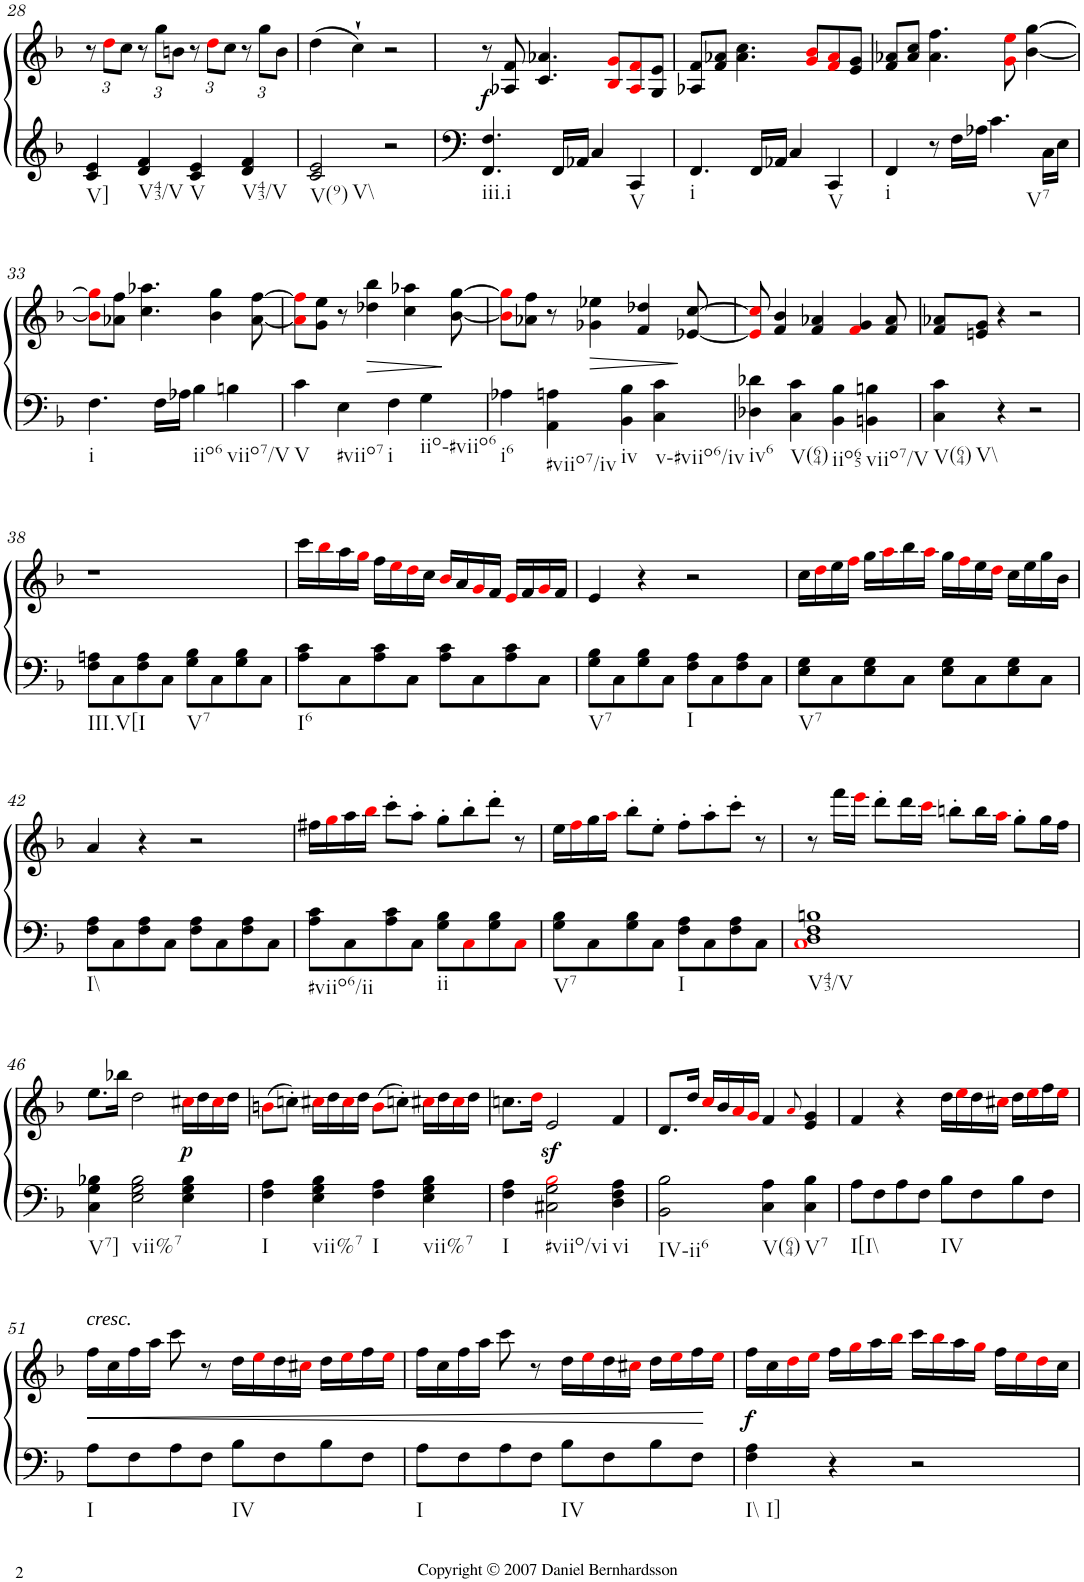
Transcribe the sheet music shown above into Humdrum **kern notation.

**kern	**kern	**dynam
*part1	*part1	*part1
*staff2	*staff1	*staff1/2
*I"Piano	*	*
*I'Pno.	*	*
!!LO:PB:g=z
*clefG2	*clefG2	*
*k[b-]	*k[b-]	*
*F:	*F:	*
*M4/4	*M4/4	*
*met(c)	*met(c)	*
*	*Xbrackettup	*
=28	=28	=28
!LO:TX:b:t=V]	!	!
4c/ 4e/	12r	.
.	12ddi\L	.
.	12cc\J	.
!LO:TX:b:t=V43/V	!	!
4d/ 4f/	12r	.
.	12gg\L	.
.	12bn\J	.
!LO:TX:b:t=V	!	!
4c/ 4e/	12r	.
.	12ddi\L	.
.	12cc\J	.
!LO:TX:b:t=V43/V	!	!
4d/ 4f/	12r	.
.	12gg\L	.
.	12b\J	.
=29	=29	=29
!LO:TX:b:t=V(9)	!	!
!LO:TX:b:t=V\\	!	!
2c/ 2e/	(4dd\	.
.	4cc`\)	.
2r	2r	.
=30	=30	=30
!LO:TX:b:t=iii.i	!	!
!	!	!LO:DY:b
4.FF/ 4.F/	8r	f
.	8A-X/ 8f/	.
.	4.c/ 4.a-X/	.
16FF/LL	.	.
16AA-X/JJ	.	.
4C/	.	.
.	8B-i/ 8gi/L	.
!LO:TX:b:t=V	!	!
4CC/	8A-i/ 8fi/	.
.	8G/ 8e/J	.
=31	=31	=31
!LO:TX:b:t=i	!	!
4.FF/	8A-X/ 8f/L	.
.	8f/ 8a-X/J	.
.	4.a-\ 4.cc\	.
16FF/LL	.	.
16AA-X/JJ	.	.
4C/	.	.
.	8gi/ 8b-i/L	.
!LO:TX:b:t=V	!	!
4CC/	8fi/ 8a-i/	.
.	8e/ 8g/J	.
=32	=32	=32
!LO:TX:b:t=i	!	!
4FF/	8f/ 8a-X/L	.
.	8a-/ 8cc/J	.
8r	4.a-\ 4.ff\	.
16F\LL	.	.
16A-X\JJ	.	.
!LO:TX:b:t=V7	!	!
4.c\	.	.
.	8gi\ 8eei\	.
.	[<4b-\ [>4gg\	.
16C\LL	.	.
16E\JJ	.	.
!!LO:LB:g=z
=33	=33	=33
!LO:TX:b:t=i	!	!
4.F\	8b-i\] 8ggi\]L	.
.	8a-X\ 8ff\J	.
.	4.cc\ 4.aa-X\	.
16F\LL	.	.
16A-X\JJ	.	.
!LO:TX:b:t=iio6	!	!
4B-\	.	.
.	4b-\ 4gg\	.
!LO:TX:b:t=viio7/V	!	!
4Bn\	.	.
.	[<8a-\ [>8ff\	.
=34	=34	=34
!LO:TX:b:t=V	!	!
4c\	8a-i\] 8ffi\]L	.
.	8g\ 8ee\J	.
!LO:TX:b:t=#viio7	!	!
4E\	8r	.
!	!	!LO:HP:b
.	4dd-X\ 4bb-\	>
!LO:TX:b:t=i	!	!
4F\	.	.
.	4cc\ 4aa-X\	.
!LO:TX:b:t=iio-#viio6	!	!
4G\	.	.
.	[<8b-\ [>8gg\	]
=35	=35	=35
!LO:TX:b:t=i6	!	!
4A-X\	8b-i\] 8ggi\]L	.
.	8a-X\ 8ff\J	.
!LO:TX:b:t=#viio7/iv	!	!
4AA\ 4An\	8r	.
!	!	!LO:HP:b
.	4g-X\ 4ee-X\	>
!LO:TX:b:t=iv	!	!
4BB-\ 4B-\	.	.
.	4f/ 4dd-X/	.
!LO:TX:b:t=v-#viio6/iv	!	!
4C\ 4c\	.	.
.	[<8e-X/ [>8cc/	]
=36	=36	=36
!LO:TX:b:t=iv6	!	!
4D-X\ 4d-X\	8e-i/] 8cci/]	.
.	4f/ 4b-/	.
!LO:TX:b:t=V(64)	!	!
4C\ 4c\	.	.
.	4f/ 4a-X/	.
!LO:TX:b:t=iio65	!	!
4BB-\ 4B-\	.	.
.	4fi/ 4g/	.
!LO:TX:b:t=viio7/V	!	!
4BBn\ 4Bn\	.	.
.	8f/ 8a-/	.
=37	=37	=37
!LO:TX:b:t=V(64)	!	!
!LO:TX:b:t=V\\	!	!
4C\ 4c\	8f/ 8a-X/L	.
.	8en/ 8g/J	.
4r	4r	.
2r	2r	.
!!LO:LB:g=z
=38	=38	=38
!LO:TX:b:t=III.V[I	!	!
8F\ 8An\L	1r	.
8C\	.	.
8F\ 8A\	.	.
8C\J	.	.
!LO:TX:b:t=V7	!	!
8G\ 8B-\L	.	.
8C\	.	.
8G\ 8B-\	.	.
8C\J	.	.
=39	=39	=39
!LO:TX:b:t=I6	!	!
8A\ 8c\L	16ccc\LL	.
.	16bb-i\	.
8C\	16aa\	.
.	16ggi\JJ	.
8A\ 8c\	16ff\LL	.
.	16eei\	.
8C\J	16ddi\	.
.	16cc\JJ	.
8A\ 8c\L	16b-i/LL	.
.	16a/	.
8C\	16gi/	.
.	16f/JJ	.
8A\ 8c\	16ei/LL	.
.	16f/	.
8C\J	16gi/	.
.	16f/JJ	.
=40	=40	=40
!LO:TX:b:t=V7	!	!
8G\ 8B-\L	4e/	.
8C\	.	.
8G\ 8B-\	4r	.
8C\J	.	.
!LO:TX:b:t=I	!	!
8F\ 8A\L	2r	.
8C\	.	.
8F\ 8A\	.	.
8C\J	.	.
=41	=41	=41
!LO:TX:b:t=V7	!	!
8E\ 8G\L	16cc\LL	.
.	16ddi\	.
8C\	16ee\	.
.	16ffi\JJ	.
8E\ 8G\	16gg\LL	.
.	16aai\	.
8C\J	16bb-\	.
.	16aai\JJ	.
8E\ 8G\L	16gg\LL	.
.	16ffi\	.
8C\	16ee\	.
.	16ddi\JJ	.
8E\ 8G\	16cc\LL	.
.	16ee\	.
8C\J	16gg\	.
.	16b-\JJ	.
!!LO:LB:g=z
=42	=42	=42
!LO:TX:b:t=I\\	!	!
8F\ 8A\L	4a/	.
8C\	.	.
8F\ 8A\	4r	.
8C\J	.	.
8F\ 8A\L	2r	.
8C\	.	.
8F\ 8A\	.	.
8C\J	.	.
=43	=43	=43
!LO:TX:b:t=#viio6/ii	!	!
8A\ 8c\L	16ff#X\LL	.
.	16ggi\	.
8C\	16aa\	.
.	16bb-i\JJ	.
8A\ 8c\	8ccc'\L	.
8C\J	8aa'\J	.
!LO:TX:b:t=ii	!	!
8G\ 8B-\L	8gg'\L	.
8Ci\	8bb-'\	.
8G\ 8B-\	8ddd'\J	.
8Ci\J	8r	.
=44	=44	=44
!LO:TX:b:t=V7	!	!
8G\ 8B-\L	16ee\LL	.
.	16ffi\	.
8C\	16gg\	.
.	16aai\JJ	.
8G\ 8B-\	8bb-'\L	.
8C\J	8ee'\J	.
!LO:TX:b:t=I	!	!
8F\ 8A\L	8ff'\L	.
8C\	8aa'\	.
8F\ 8A\	8ccc'\J	.
8C\J	8r	.
=45	=45	=45
!LO:TX:b:t=V43/V	!	!
1Ci 1D 1F 1Bn	8r	.
.	16fff\LL	.
.	16eeei\JJ	.
.	8ddd'\L	.
.	16ddd\L	.
.	16ccci\JJ	.
.	8bbn'\L	.
.	16bb\L	.
.	16aai\JJ	.
.	8gg'\L	.
.	16gg\L	.
.	16ff\JJ	.
!!LO:LB:g=z
=46	=46	=46
!LO:TX:b:t=V7]	!	!
4C\ 4G\ 4B-X\	8.ee\L	.
.	16bb-X\Jk	.
!LO:TX:b:t=vii%7	!	!
2E\ 2G\ 2B-\	2dd\	.
!	!	!LO:DY:b
4E\ 4G\ 4B-\	16cc#Xi\LL	p
.	16dd\	.
.	16cc#i\	.
.	16dd\JJ	.
=47	=47	=47
!LO:TX:b:t=I	!	!
4F\ 4A\	(8bni\L	.
.	8ccn'\J)	.
!LO:TX:b:t=vii%7	!	!
4E\ 4G\ 4B-\	16cc#Xi\LL	.
.	16dd\	.
.	16cc#i\	.
.	16dd\JJ	.
!LO:TX:b:t=I	!	!
4F\ 4A\	(8bi\L	.
.	8ccn'\J)	.
!LO:TX:b:t=vii%7	!	!
4E\ 4G\ 4B-\	16cc#Xi\LL	.
.	16dd\	.
.	16cc#i\	.
.	16dd\JJ	.
=48	=48	=48
!LO:TX:b:t=I	!	!
4F\ 4A\	8.ccn\L	.
.	16ddi\Jk	.
!LO:TX:b:t=#viio/vi	!	!
2C#X\ 2G\ 2B-i\	2ez</	.
!LO:TX:b:t=vi	!	!
4D\ 4F\ 4A\	4f/	.
=49	=49	=49
!LO:TX:b:t=IV-ii6	!	!
2BB-\ 2B-\	8.d/L	.
.	16dd/Jk	.
.	16cci/LL	.
.	16b-/	.
.	16ai/	.
.	16gi/JJ	.
!LO:TX:b:t=V(64)	!	!
4C\ 4A\	4f/	.
.	8qai/	.
!LO:TX:b:t=V7	!	!
4C\ 4B-\	4e/ 4g/	.
=50	=50	=50
!LO:TX:b:t=I[I\\	!	!
8A\L	4f/	.
8F\	.	.
8A\	4r	.
8F\J	.	.
!LO:TX:b:t=IV	!	!
8B-\L	16dd\LL	.
.	16eei\	.
8F\	16dd\	.
.	16cc#Xi\JJ	.
8B-\	16dd\LL	.
.	16eei\	.
8F\J	16ff\	.
.	16eei\JJ	.
!!LO:LB:g=z
=51	=51	=51
!	!LO:TX:a:i:t=cresc.	!
!LO:TX:b:t=I	!	!
!	!	!LO:HP:b
8A\L	16ff\LL	<
.	16cc\	.
8F\	16ff\	.
.	16aa\JJ	.
8A\	8ccc\	.
8F\J	8r	.
!LO:TX:b:t=IV	!	!
8B-\L	16dd\LL	.
.	16eei\	.
8F\	16dd\	.
.	16cc#Xi\JJ	.
8B-\	16dd\LL	.
.	16eei\	.
8F\J	16ff\	.
.	16eei\JJ	.
=52	=52	=52
!LO:TX:b:t=I	!	!
8A\L	16ff\LL	.
.	16cc\	.
8F\	16ff\	.
.	16aa\JJ	.
8A\	8ccc\	.
8F\J	8r	.
!LO:TX:b:t=IV	!	!
8B-\L	16dd\LL	.
.	16eei\	.
8F\	16dd\	.
.	16cc#Xi\JJ	.
8B-\	16dd\LL	.
.	16eei\	.
8F\J	16ff\	.
.	16eei\JJ	[
=53	=53	=53
!LO:TX:b:t=I\\	!	!
!LO:TX:b:t=I]	!	!
!	!	!LO:DY:b
4F\ 4A\	16ff\LL	f
.	16cc\	.
.	16ddi\	.
.	16eei\JJ	.
4r	16ff\LL	.
.	16ggi\	.
.	16aa\	.
.	16bb-i\JJ	.
2r	16ccc\LL	.
.	16bb-i\	.
.	16aa\	.
.	16ggi\JJ	.
.	16ff\LL	.
.	16eei\	.
.	16ddi\	.
.	16cc\JJ	.
=	=	=
*-	*-	*-
